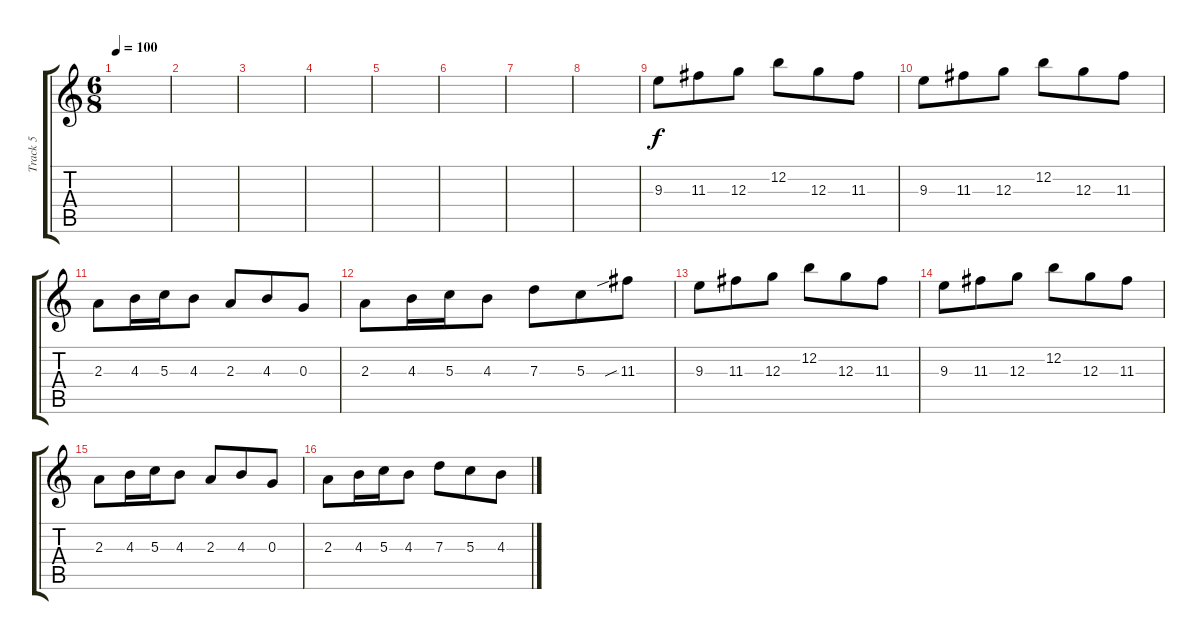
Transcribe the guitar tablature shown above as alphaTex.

\track ("Track 5" "Track 5") {instrument overdrivenguitar}
\staff {score tabs}
\tuning (E4 B3 G3 D3 A2 E2) {hide}
\ts (6 8)
\tempo 100
\clef g2
\ks c
|
|
|
|
|
|
|
|
9.3.8 11.3.8 12.3.8 12.2.8 12.3.8 11.3.8 |
9.3.8 11.3.8 12.3.8 12.2.8 12.3.8 11.3.8 |
2.3.8 4.3.16 5.3.16 4.3.8 2.3.8 4.3.8 0.3.8 |
2.3.8 4.3.16 5.3.16 4.3.8 7.3.8 5.3.8 11.3{sib}.8 |
9.3.8 11.3.8 12.3.8 12.2.8 12.3.8 11.3.8 |
9.3.8 11.3.8 12.3.8 12.2.8 12.3.8 11.3.8 |
2.3.8 4.3.16 5.3.16 4.3.8 2.3.8 4.3.8 0.3.8 |
2.3.8 4.3.16 5.3.16 4.3.8 7.3.8 5.3.8 4.3.8
